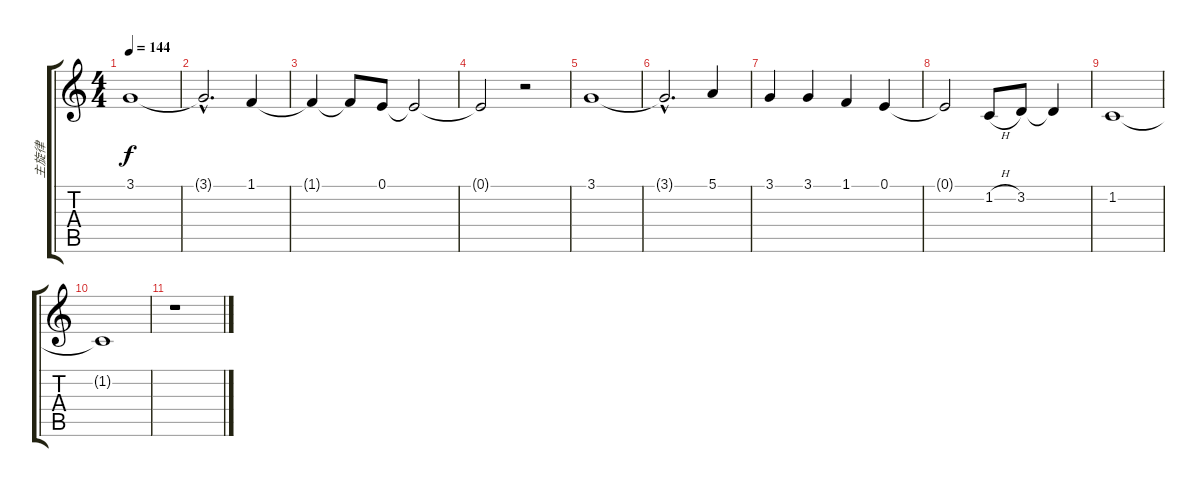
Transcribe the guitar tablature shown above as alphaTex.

\track (" 主旋律" " 主旋律") {instrument harmonica}
\staff {score tabs}
\tuning (E4 B3 G3 D3 A2 E2) {hide}
\ts (4 4)
\tempo 144
\clef g2
\ks c
3.1.1{dy f} |
3.1{hac t}.2{d} 1.1.4 |
1.1{t}.4 1.1{t}.8 0.1.8 0.1{t}.2 |
0.1{t}.2 r.2 |
3.1.1 |
3.1{hac t}.2{d} 5.1.4 |
3.1.4 3.1.4 1.1.4 0.1.4 |
0.1{t}.2 1.2{h}.8 3.2.8 3.2{t}.4 |
1.2.1 |
1.2{t}.1 |
r.1
